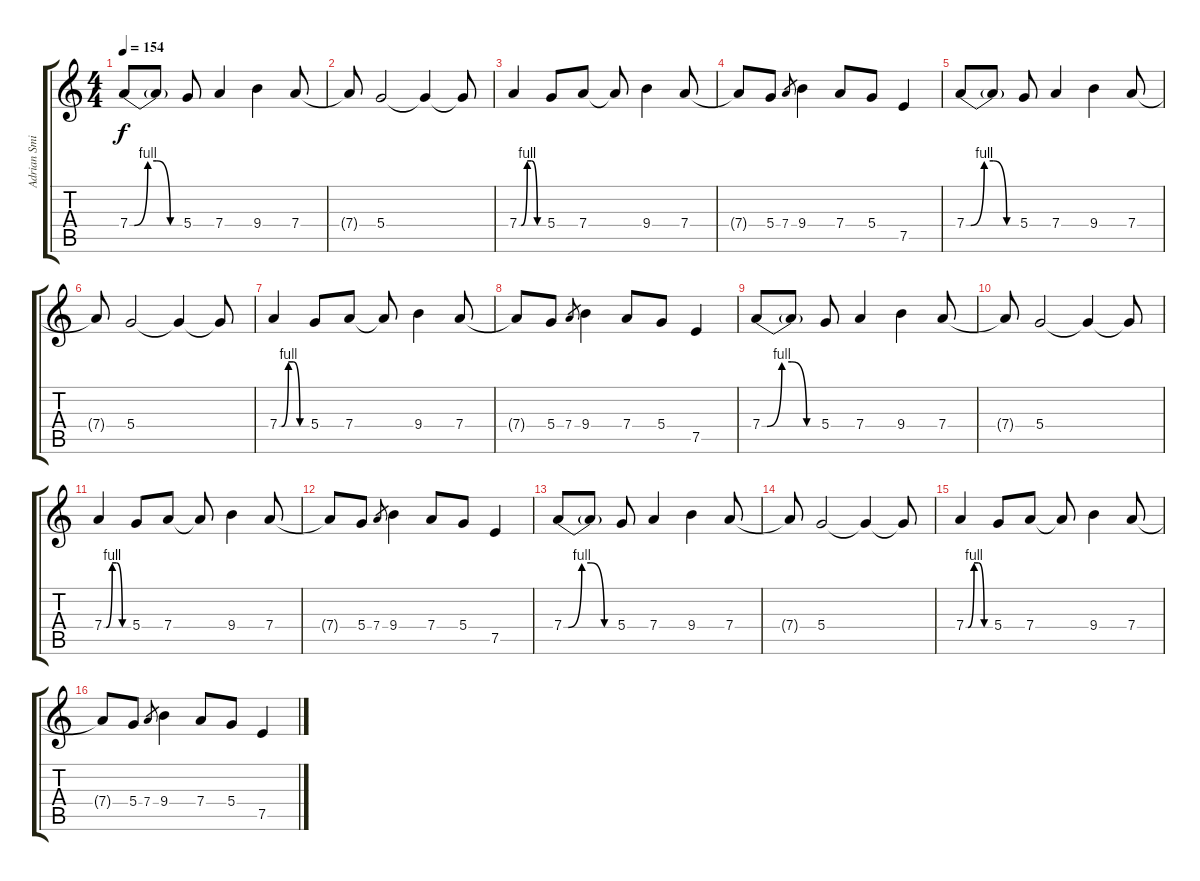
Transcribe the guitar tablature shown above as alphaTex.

\track ("Adrian Smith" "Adrian Smi") {instrument distortionguitar}
\staff {score tabs}
\tuning (E4 B3 G3 D3 A2 E2) {hide}
\ts (4 4)
\tempo 154
\clef g2
\ks c
7.4{be (custom 0 0 5 0 20 4 30 4 45 0 60 0)}.8{dy f volume 13} 7.4{t}.8 5.4.8 7.4.4 9.4.4 7.4.8 |
7.4{t}.8 5.4.2 5.4{t}.4 5.4{t}.8 |
7.4{be (custom 0 0 5 0 20 4 30 4 45 0 60 0)}.4 5.4.8 7.4.8 7.4{t}.8 9.4.4 7.4.8 |
7.4{t}.8 5.4.8 7.4.8{gr} 9.4.4 7.4.8 5.4.8 7.5.4 |
7.4{be (custom 0 0 5 0 20 4 30 4 45 0 60 0)}.8 7.4{t}.8 5.4.8 7.4.4 9.4.4 7.4.8 |
7.4{t}.8 5.4.2 5.4{t}.4 5.4{t}.8 |
7.4{be (custom 0 0 5 0 20 4 30 4 45 0 60 0)}.4 5.4.8 7.4.8 7.4{t}.8 9.4.4 7.4.8 |
7.4{t}.8 5.4.8 7.4.8{gr} 9.4.4 7.4.8 5.4.8 7.5.4 |
7.4{be (custom 0 0 5 0 20 4 30 4 45 0 60 0)}.8 7.4{t}.8 5.4.8 7.4.4 9.4.4 7.4.8 |
7.4{t}.8 5.4.2 5.4{t}.4 5.4{t}.8 |
7.4{be (custom 0 0 5 0 20 4 30 4 45 0 60 0)}.4 5.4.8 7.4.8 7.4{t}.8 9.4.4 7.4.8 |
7.4{t}.8 5.4.8 7.4.8{gr} 9.4.4 7.4.8 5.4.8 7.5.4 |
7.4{be (custom 0 0 5 0 20 4 30 4 45 0 60 0)}.8 7.4{t}.8 5.4.8 7.4.4 9.4.4 7.4.8 |
7.4{t}.8 5.4.2 5.4{t}.4 5.4{t}.8 |
7.4{be (custom 0 0 5 0 20 4 30 4 45 0 60 0)}.4 5.4.8 7.4.8 7.4{t}.8 9.4.4 7.4.8 |
7.4{t}.8 5.4.8 7.4.8{gr} 9.4.4 7.4.8 5.4.8 7.5.4
